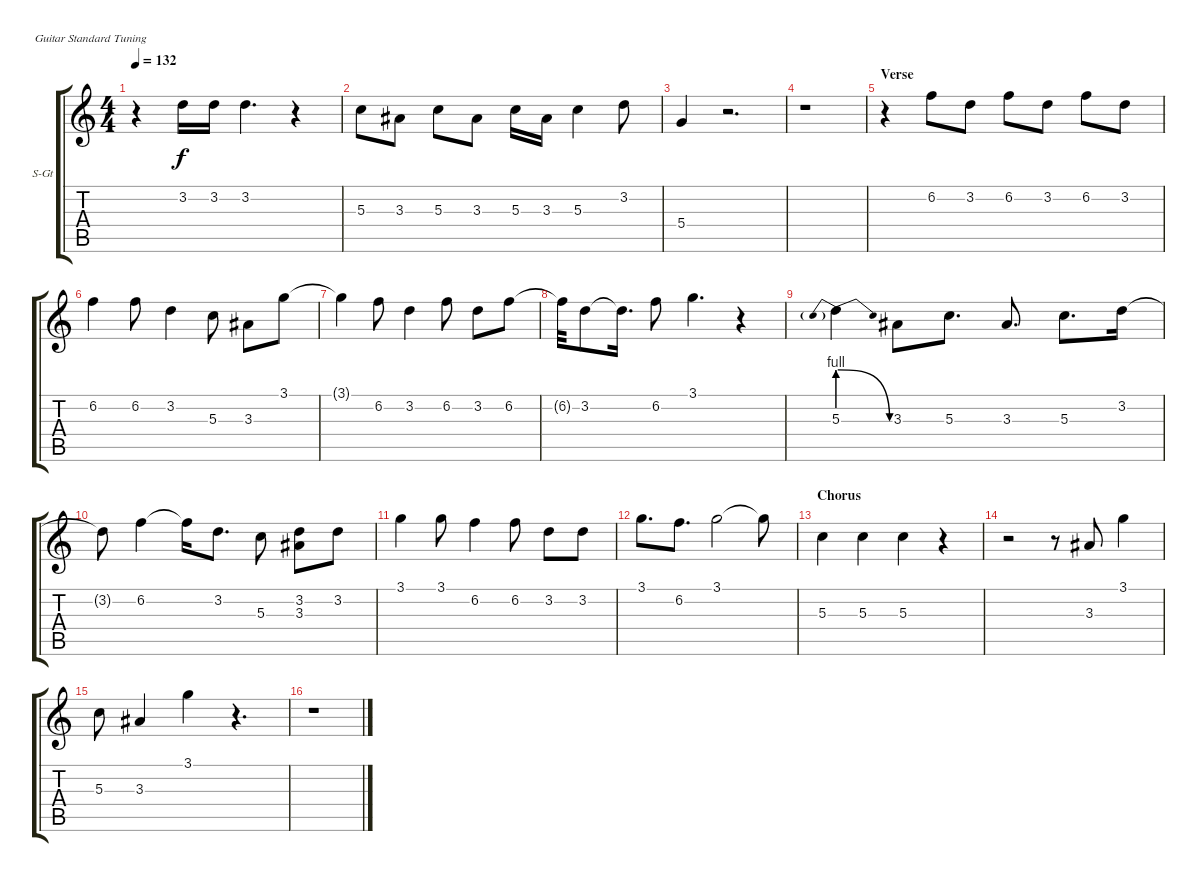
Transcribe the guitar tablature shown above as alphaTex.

\bracketExtendMode groupsimilarinstruments
\firstSystemTrackNameOrientation horizontal
\otherSystemsTrackNameOrientation horizontal
\track ("Vox" "S-Gt") {instrument tenorsax}
\staff {score tabs}
\tuning (E4 B3 G3 D3 A2 E2)
\displaytranspose 12
\ts (4 4)
\tempo 132
\clef g2
\ks c
r.4{dy f} 3.2.16 3.2.16 3.2.4{d} r.4 |
5.3.8 3.3.8 5.3.8 3.3.8 5.3.16 3.3.16 5.3.4 3.2.8 |
5.4.4 r.2{d} |
r.1 |
\section ("" "Verse")
r.4 6.2.8 3.2.8 6.2.8 3.2.8 6.2.8 3.2.8 |
6.2.4 6.2.8 3.2.4 5.3.8 3.3.8 3.1.8 |
3.1{t}.4 6.2.8 3.2.4 6.2.8 3.2.8 6.2.8 |
6.2{t}.32 3.2.8 3.2{t}.16{d} 6.2.8 3.1.4{d} r.4 |
5.3{be (prebendrelease 0 4 60 0)}.4 3.3.8 5.3.8{d} 3.3.8{d} 5.3.8{d} 3.2.16 |
3.2{t}.8 6.2.4 6.2{t}.16 3.2.8{d} 5.3.8 (3.2 3.3).8 3.2.8 |
3.1.4 3.1.8 6.2.4 6.2.8 3.2.8 3.2.8 |
3.1.8{d} 6.2.8{d} 3.1.2 3.1{t}.8 |
\section ("" "Chorus")
5.3.4 5.3.4 5.3.4 r.4 |
r.2 r.8 3.3.8 3.1.4 |
5.3.8 3.3.4 3.1.4 r.4{d} |
r.1
